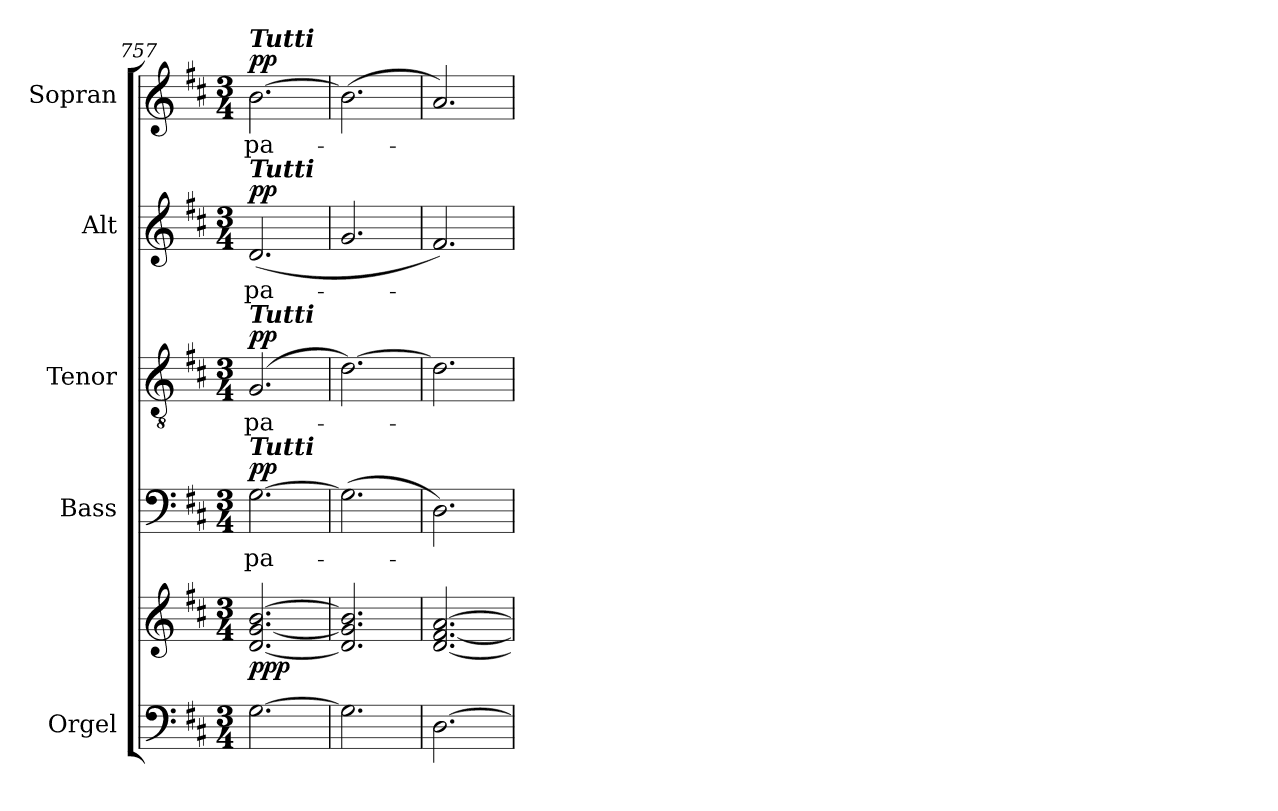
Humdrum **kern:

**kern	**kern	**dynam	**kern	**text	**dynam	**kern	**text	**dynam	**kern	**text	**dynam	**kern	**text	**dynam
*part5	*part5	*part5	*part4	*part4	*part4	*part3	*part3	*part3	*part2	*part2	*part2	*part1	*part1	*part1
*staff6	*staff5	*staff5/6	*staff4	*staff4	*staff4	*staff3	*staff3	*staff3	*staff2	*staff2	*staff2	*staff1	*staff1	*staff1
*I"Orgel	*	*	*I"Bass	*	*	*I"Tenor	*	*	*I"Alt	*	*	*I"Sopran	*	*
*I'Org.	*	*	*I'B.	*	*	*I'T.	*	*	*I'A.	*	*	*I'S.	*	*
*clefF4	*clefG2	*	*clefF4	*	*	*clefGv2	*	*	*clefG2	*	*	*clefG2	*	*
*k[f#c#]	*k[f#c#]	*	*k[f#c#]	*	*	*k[f#c#]	*	*	*k[f#c#]	*	*	*k[f#c#]	*	*
*D:	*D:	*	*D:	*	*	*D:	*	*	*D:	*	*	*D:	*	*
*M3/4	*M3/4	*	*M3/4	*	*	*M3/4	*	*	*M3/4	*	*	*M3/4	*	*
=757	=757	=757	=757	=757	=757	=757	=757	=757	=757	=757	=757	=757	=757	=757
!	!	!	!	!	!	!	!	!	!	!	!	!LO:TX:a:Bi:t=Tutti	!	!
!	!	!	!	!	!	!	!	!	!LO:TX:a:Bi:t=Tutti	!	!	!	!	!
!	!	!	!	!	!	!LO:TX:a:Bi:t=Tutti	!	!	!	!	!	!	!	!
!	!	!	!LO:TX:a:Bi:t=Tutti	!	!	!	!	!	!	!	!	!	!	!
!	!	!LO:DY:b	!	!LO:LY:b	!LO:DY:a	!	!LO:LY:b	!LO:DY:a	!	!LO:LY:b	!LO:DY:a	!	!LO:LY:b	!LO:DY:a
[2.G\	[2.d/ [2.g/ [2.b/	ppp	[2.G\	pa-	pp	(2.G/	pa-	pp	(<2.d/	pa-	pp	[2.b\	pa-	pp
=758	=758	=758	=758	=758	=758	=758	=758	=758	=758	=758	=758	=758	=758	=758
2.G\]	2.d/] 2.g/] 2.b/]	.	(>2.G\]	.	.	[2.d\)	.	.	2.g/	.	.	(>2.b\]	.	.
=759	=759	=759	=759	=759	=759	=759	=759	=759	=759	=759	=759	=759	=759	=759
[2.D\	[2.d/ [2.f#/ [2.a/	.	2.D\)	.	.	2.d\]	.	.	2.f#/)	.	.	2.a/)	.	.
=	=	=	=	=	=	=	=	=	=	=	=	=	=	=
*-	*-	*-	*-	*-	*-	*-	*-	*-	*-	*-	*-	*-	*-	*-
